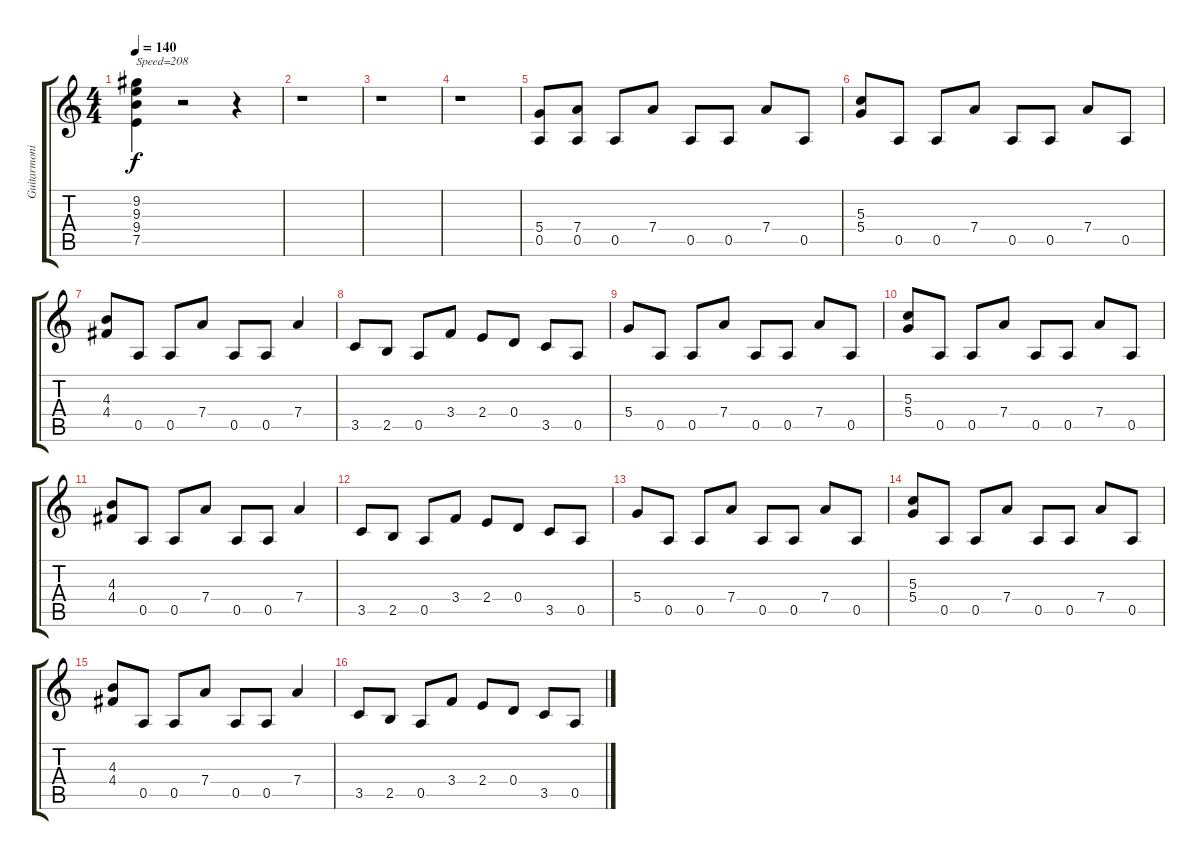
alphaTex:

\track ("Guitarmonics" "Guitarmoni") {instrument overdrivenguitar}
\staff {score tabs}
\tuning (E4 B3 G3 D3 A2 E2) {hide}
\ts (4 4)
\tempo 140
\clef g2
\ks c
(9.2 9.3 9.4 7.5).4{txt "Speed=208" dy f} r.2 r.4 |
r.1 |
r.1 |
r.1 |
(5.4 0.5).8 (7.4 0.5).8 0.5.8 7.4.8 0.5.8 0.5.8 7.4.8 0.5.8 |
(5.3 5.4).8 0.5.8 0.5.8 7.4.8 0.5.8 0.5.8 7.4.8 0.5.8 |
(4.3 4.4).8 0.5.8 0.5.8 7.4.8 0.5.8 0.5.8 7.4.4 |
3.5.8 2.5.8 0.5.8 3.4.8 2.4.8 0.4.8 3.5.8 0.5.8 |
5.4.8 0.5.8 0.5.8 7.4.8 0.5.8 0.5.8 7.4.8 0.5.8 |
(5.3 5.4).8 0.5.8 0.5.8 7.4.8 0.5.8 0.5.8 7.4.8 0.5.8 |
(4.3 4.4).8 0.5.8 0.5.8 7.4.8 0.5.8 0.5.8 7.4.4 |
3.5.8 2.5.8 0.5.8 3.4.8 2.4.8 0.4.8 3.5.8 0.5.8 |
5.4.8 0.5.8 0.5.8 7.4.8 0.5.8 0.5.8 7.4.8 0.5.8 |
(5.3 5.4).8 0.5.8 0.5.8 7.4.8 0.5.8 0.5.8 7.4.8 0.5.8 |
(4.3 4.4).8 0.5.8 0.5.8 7.4.8 0.5.8 0.5.8 7.4.4 |
3.5.8 2.5.8 0.5.8 3.4.8 2.4.8 0.4.8 3.5.8 0.5.8
